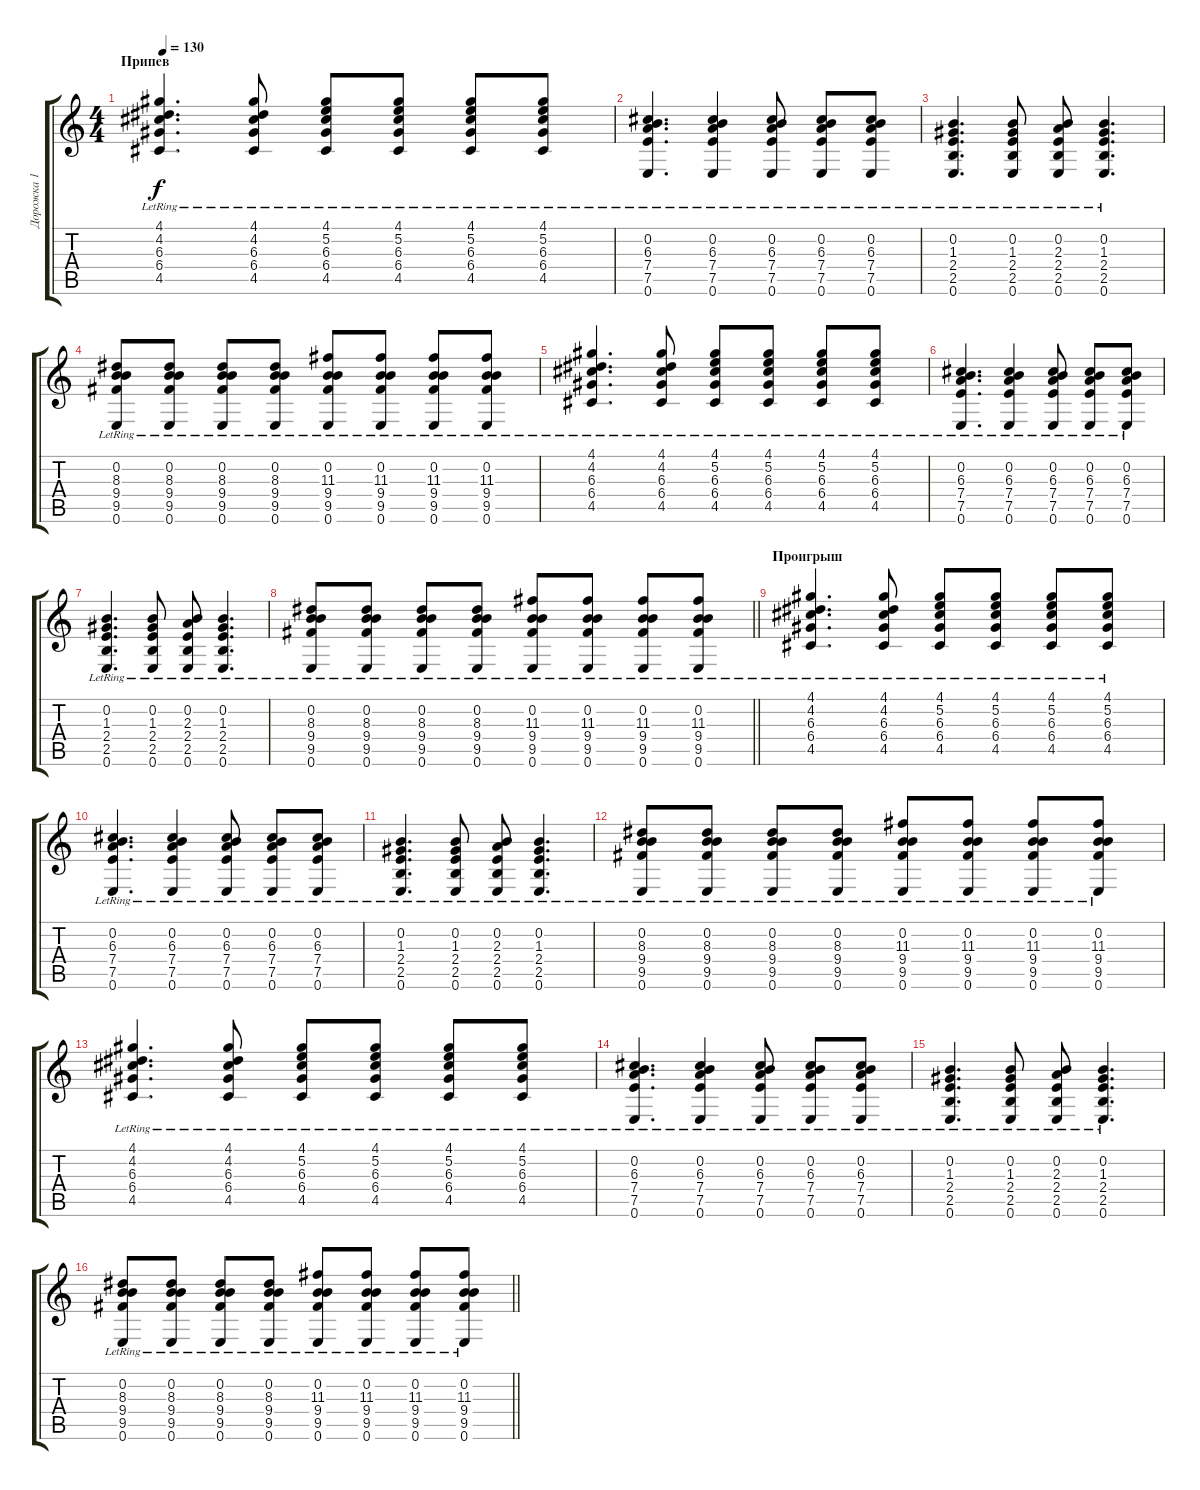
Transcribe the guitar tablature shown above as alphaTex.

\track ("Дорожка 1" "Дорожка 1") {instrument acousticguitarnylon}
\staff {score tabs}
\tuning (E4 B3 G3 D3 A2 E2) {hide}
\ts (4 4)
\section ("" "Припев")
\tempo 130
\clef g2
\ks c
(4.1{lr} 4.2{lr} 6.3{lr} 6.4{lr} 4.5{lr}).4{d dy f} (4.1{lr} 4.2{lr} 6.3{lr} 6.4{lr} 4.5{lr}).8 (4.1{lr} 5.2{lr} 6.3{lr} 6.4{lr} 4.5{lr}).8 (4.1{lr} 5.2{lr} 6.3{lr} 6.4{lr} 4.5{lr}).8 (4.1{lr} 5.2{lr} 6.3{lr} 6.4{lr} 4.5{lr}).8 (4.1{lr} 5.2{lr} 6.3{lr} 6.4{lr} 4.5{lr}).8 |
(0.2{lr} 6.3{lr} 7.4{lr} 7.5{lr} 0.6{lr}).4{d} (0.2{lr} 6.3{lr} 7.4{lr} 7.5{lr} 0.6{lr}).4 (0.2{lr} 6.3{lr} 7.4{lr} 7.5{lr} 0.6{lr}).8 (0.2{lr} 6.3{lr} 7.4{lr} 7.5{lr} 0.6{lr}).8 (0.2{lr} 6.3{lr} 7.4{lr} 7.5{lr} 0.6{lr}).8 |
(0.2{lr} 1.3{lr} 2.4{lr} 2.5{lr} 0.6{lr}).4{d} (0.2{lr} 1.3{lr} 2.4{lr} 2.5{lr} 0.6{lr}).8 (0.2{lr} 2.3{lr} 2.4{lr} 2.5{lr} 0.6{lr}).8 (0.2{lr} 1.3{lr} 2.4{lr} 2.5{lr} 0.6{lr}).4{d} |
(0.2{lr} 8.3{lr} 9.4{lr} 9.5{lr} 0.6{lr}).8 (0.2{lr} 8.3{lr} 9.4{lr} 9.5{lr} 0.6{lr}).8 (0.2{lr} 8.3{lr} 9.4{lr} 9.5{lr} 0.6{lr}).8 (0.2{lr} 8.3{lr} 9.4{lr} 9.5{lr} 0.6{lr}).8 (0.2{lr} 11.3{lr} 9.4{lr} 9.5{lr} 0.6{lr}).8 (0.2{lr} 11.3{lr} 9.4{lr} 9.5{lr} 0.6{lr}).8 (0.2{lr} 11.3{lr} 9.4{lr} 9.5{lr} 0.6{lr}).8 (0.2{lr} 11.3{lr} 9.4{lr} 9.5{lr} 0.6{lr}).8 |
(4.1{lr} 4.2{lr} 6.3{lr} 6.4{lr} 4.5{lr}).4{d} (4.1{lr} 4.2{lr} 6.3{lr} 6.4{lr} 4.5{lr}).8 (4.1{lr} 5.2{lr} 6.3{lr} 6.4{lr} 4.5{lr}).8 (4.1{lr} 5.2{lr} 6.3{lr} 6.4{lr} 4.5{lr}).8 (4.1{lr} 5.2{lr} 6.3{lr} 6.4{lr} 4.5{lr}).8 (4.1{lr} 5.2{lr} 6.3{lr} 6.4{lr} 4.5{lr}).8 |
(0.2{lr} 6.3{lr} 7.4{lr} 7.5{lr} 0.6{lr}).4{d} (0.2{lr} 6.3{lr} 7.4{lr} 7.5{lr} 0.6{lr}).4 (0.2{lr} 6.3{lr} 7.4{lr} 7.5{lr} 0.6{lr}).8 (0.2{lr} 6.3{lr} 7.4{lr} 7.5{lr} 0.6{lr}).8 (0.2{lr} 6.3{lr} 7.4{lr} 7.5{lr} 0.6{lr}).8 |
(0.2{lr} 1.3{lr} 2.4{lr} 2.5{lr} 0.6{lr}).4{d} (0.2{lr} 1.3{lr} 2.4{lr} 2.5{lr} 0.6{lr}).8 (0.2{lr} 2.3{lr} 2.4{lr} 2.5{lr} 0.6{lr}).8 (0.2{lr} 1.3{lr} 2.4{lr} 2.5{lr} 0.6{lr}).4{d} |
\barLineRight lightlight
(0.2{lr} 8.3{lr} 9.4{lr} 9.5{lr} 0.6{lr}).8 (0.2{lr} 8.3{lr} 9.4{lr} 9.5{lr} 0.6{lr}).8 (0.2{lr} 8.3{lr} 9.4{lr} 9.5{lr} 0.6{lr}).8 (0.2{lr} 8.3{lr} 9.4{lr} 9.5{lr} 0.6{lr}).8 (0.2{lr} 11.3{lr} 9.4{lr} 9.5{lr} 0.6{lr}).8 (0.2{lr} 11.3{lr} 9.4{lr} 9.5{lr} 0.6{lr}).8 (0.2{lr} 11.3{lr} 9.4{lr} 9.5{lr} 0.6{lr}).8 (0.2{lr} 11.3{lr} 9.4{lr} 9.5{lr} 0.6{lr}).8 |
\section ("" "Проигрыш")
(4.1{lr} 4.2{lr} 6.3{lr} 6.4{lr} 4.5{lr}).4{d} (4.1{lr} 4.2{lr} 6.3{lr} 6.4{lr} 4.5{lr}).8 (4.1{lr} 5.2{lr} 6.3{lr} 6.4{lr} 4.5{lr}).8 (4.1{lr} 5.2{lr} 6.3{lr} 6.4{lr} 4.5{lr}).8 (4.1{lr} 5.2{lr} 6.3{lr} 6.4{lr} 4.5{lr}).8 (4.1{lr} 5.2{lr} 6.3{lr} 6.4{lr} 4.5{lr}).8 |
(0.2{lr} 6.3{lr} 7.4{lr} 7.5{lr} 0.6{lr}).4{d} (0.2{lr} 6.3{lr} 7.4{lr} 7.5{lr} 0.6{lr}).4 (0.2{lr} 6.3{lr} 7.4{lr} 7.5{lr} 0.6{lr}).8 (0.2{lr} 6.3{lr} 7.4{lr} 7.5{lr} 0.6{lr}).8 (0.2{lr} 6.3{lr} 7.4{lr} 7.5{lr} 0.6{lr}).8 |
(0.2{lr} 1.3{lr} 2.4{lr} 2.5{lr} 0.6{lr}).4{d} (0.2{lr} 1.3{lr} 2.4{lr} 2.5{lr} 0.6{lr}).8 (0.2{lr} 2.3{lr} 2.4{lr} 2.5{lr} 0.6{lr}).8 (0.2{lr} 1.3{lr} 2.4{lr} 2.5{lr} 0.6{lr}).4{d} |
(0.2{lr} 8.3{lr} 9.4{lr} 9.5{lr} 0.6{lr}).8 (0.2{lr} 8.3{lr} 9.4{lr} 9.5{lr} 0.6{lr}).8 (0.2{lr} 8.3{lr} 9.4{lr} 9.5{lr} 0.6{lr}).8 (0.2{lr} 8.3{lr} 9.4{lr} 9.5{lr} 0.6{lr}).8 (0.2{lr} 11.3{lr} 9.4{lr} 9.5{lr} 0.6{lr}).8 (0.2{lr} 11.3{lr} 9.4{lr} 9.5{lr} 0.6{lr}).8 (0.2{lr} 11.3{lr} 9.4{lr} 9.5{lr} 0.6{lr}).8 (0.2{lr} 11.3{lr} 9.4{lr} 9.5{lr} 0.6{lr}).8 |
(4.1{lr} 4.2{lr} 6.3{lr} 6.4{lr} 4.5{lr}).4{d} (4.1{lr} 4.2{lr} 6.3{lr} 6.4{lr} 4.5{lr}).8 (4.1{lr} 5.2{lr} 6.3{lr} 6.4{lr} 4.5{lr}).8 (4.1{lr} 5.2{lr} 6.3{lr} 6.4{lr} 4.5{lr}).8 (4.1{lr} 5.2{lr} 6.3{lr} 6.4{lr} 4.5{lr}).8 (4.1{lr} 5.2{lr} 6.3{lr} 6.4{lr} 4.5{lr}).8 |
(0.2{lr} 6.3{lr} 7.4{lr} 7.5{lr} 0.6{lr}).4{d} (0.2{lr} 6.3{lr} 7.4{lr} 7.5{lr} 0.6{lr}).4 (0.2{lr} 6.3{lr} 7.4{lr} 7.5{lr} 0.6{lr}).8 (0.2{lr} 6.3{lr} 7.4{lr} 7.5{lr} 0.6{lr}).8 (0.2{lr} 6.3{lr} 7.4{lr} 7.5{lr} 0.6{lr}).8 |
(0.2{lr} 1.3{lr} 2.4{lr} 2.5{lr} 0.6{lr}).4{d} (0.2{lr} 1.3{lr} 2.4{lr} 2.5{lr} 0.6{lr}).8 (0.2{lr} 2.3{lr} 2.4{lr} 2.5{lr} 0.6{lr}).8 (0.2{lr} 1.3{lr} 2.4{lr} 2.5{lr} 0.6{lr}).4{d} |
\barLineRight lightlight
(0.2{lr} 8.3{lr} 9.4{lr} 9.5{lr} 0.6{lr}).8 (0.2{lr} 8.3{lr} 9.4{lr} 9.5{lr} 0.6{lr}).8 (0.2{lr} 8.3{lr} 9.4{lr} 9.5{lr} 0.6{lr}).8 (0.2{lr} 8.3{lr} 9.4{lr} 9.5{lr} 0.6{lr}).8 (0.2{lr} 11.3{lr} 9.4{lr} 9.5{lr} 0.6{lr}).8 (0.2{lr} 11.3{lr} 9.4{lr} 9.5{lr} 0.6{lr}).8 (0.2{lr} 11.3{lr} 9.4{lr} 9.5{lr} 0.6{lr}).8 (0.2{lr} 11.3{lr} 9.4{lr} 9.5{lr} 0.6{lr}).8
